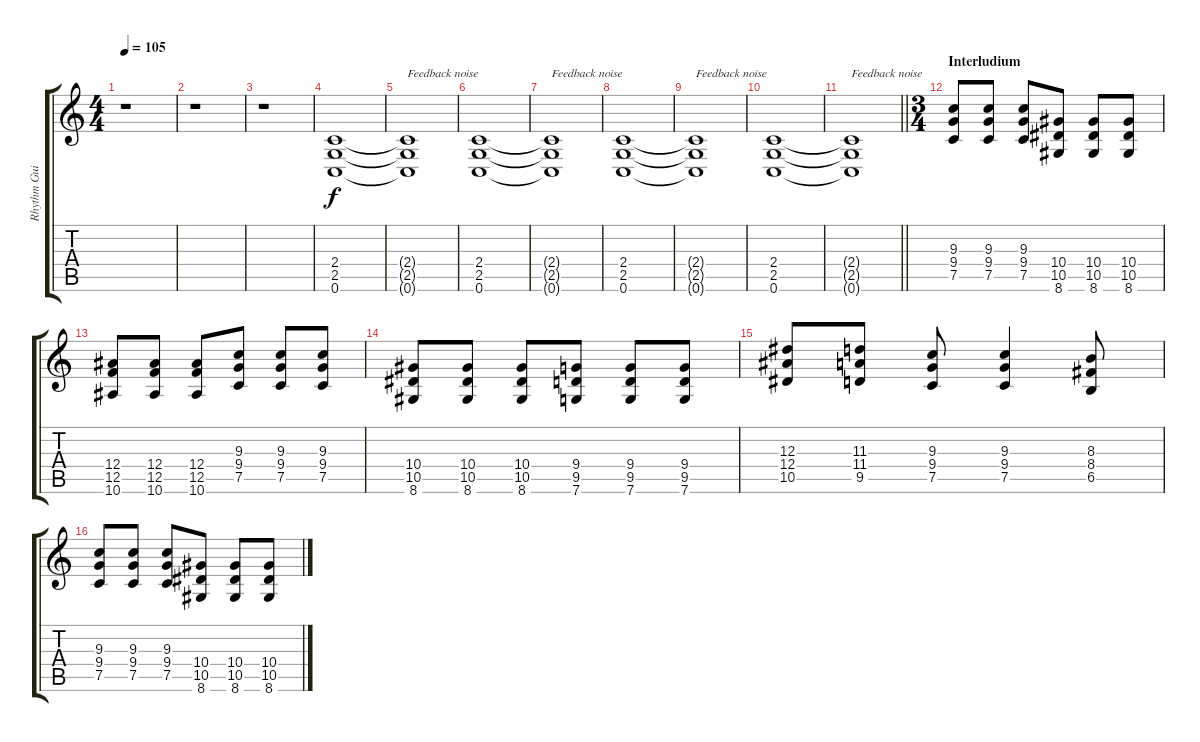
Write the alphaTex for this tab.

\track ("Rhythm Guitar" "Rhythm Gui") {instrument overdrivenguitar}
\staff {score tabs}
\tuning (C4 G3 Eb3 Bb2 F2 C2) {hide}
\ts (4 4)
\tempo 105
\clef g2
\ks c
r.1{dy f} |
r.1 |
r.1 |
(2.4 2.5 0.6).1 |
(2.4{t} 2.5{t} 0.6{t}).1{txt "Feedback noise"} |
(2.4 2.5 0.6).1 |
(2.4{t} 2.5{t} 0.6{t}).1{txt "Feedback noise"} |
(2.4 2.5 0.6).1 |
(2.4{t} 2.5{t} 0.6{t}).1{txt "Feedback noise"} |
(2.4 2.5 0.6).1 |
\barLineRight lightlight
(2.4{t} 2.5{t} 0.6{t}).1{txt "Feedback noise"} |
\ts (3 4)
\section ("" "Interludium")
(9.3 9.4 7.5).8 (9.3 9.4 7.5).8 (9.3 9.4 7.5).8 (10.4 10.5 8.6).8 (10.4 10.5 8.6).8 (10.4 10.5 8.6).8 |
(12.4 12.5 10.6).8 (12.4 12.5 10.6).8 (12.4 12.5 10.6).8 (9.3 9.4 7.5).8 (9.3 9.4 7.5).8 (9.3 9.4 7.5).8 |
(10.4 10.5 8.6).8 (10.4 10.5 8.6).8 (10.4 10.5 8.6).8 (9.4 9.5 7.6).8 (9.4 9.5 7.6).8 (9.4 9.5 7.6).8 |
(12.3 12.4 10.5).8 (11.3 11.4 9.5).8 (9.3 9.4 7.5).8 (9.3 9.4 7.5).4 (8.3 8.4 6.5).8 |
(9.3 9.4 7.5).8 (9.3 9.4 7.5).8 (9.3 9.4 7.5).8 (10.4 10.5 8.6).8 (10.4 10.5 8.6).8 (10.4 10.5 8.6).8
